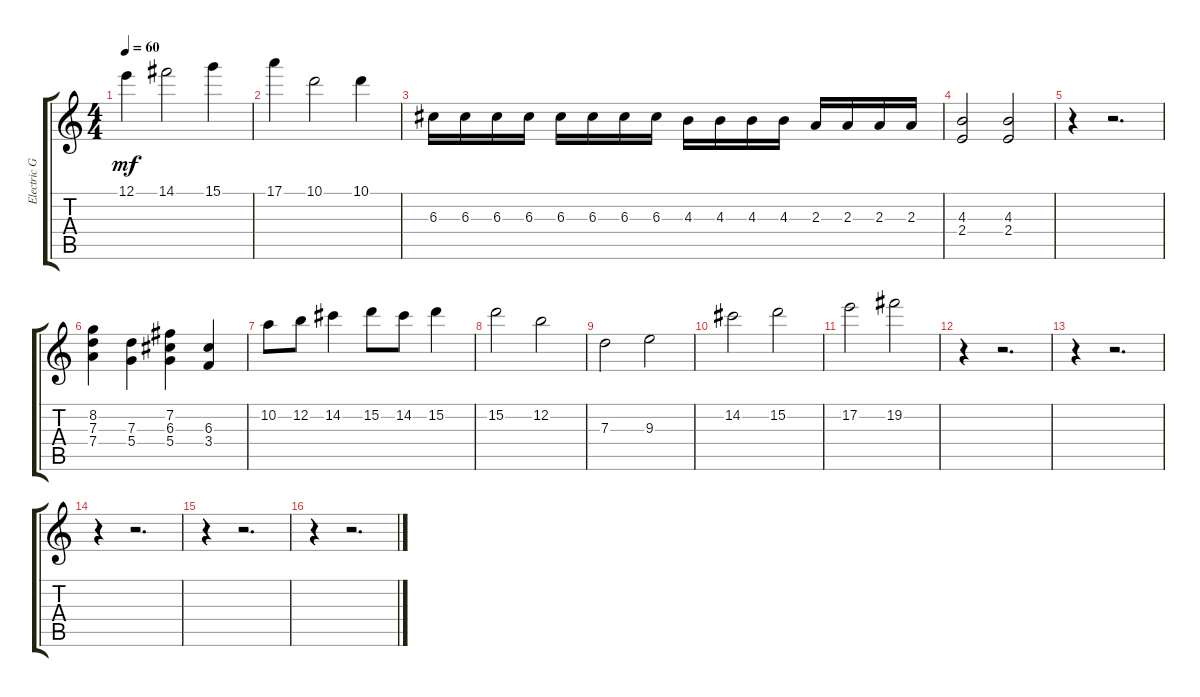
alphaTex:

\track ("Electric Guitar" "Electric G") {instrument distortionguitar}
\staff {score tabs}
\tuning (E4 B3 G3 D3 A2 E2) {hide}
\ts (4 4)
\tempo 60
\clef g2
\ks c
12.1.4{dy mf} 14.1.2 15.1.4 |
17.1.4 10.1.2 10.1.4 |
6.3.16 6.3.16 6.3.16 6.3.16 6.3.16 6.3.16 6.3.16 6.3.16 4.3.16 4.3.16 4.3.16 4.3.16 2.3.16 2.3.16 2.3.16 2.3.16 |
(4.3 2.4).2 (4.3 2.4).2 |
r.4 r.2{d} |
(8.2 7.3 7.4).4 (7.3 5.4).4 (7.2 6.3 5.4).4 (6.3 3.4).4 |
10.2.8 12.2.8 14.2.4 15.2.8 14.2.8 15.2.4 |
15.2.2 12.2.2 |
7.3.2 9.3.2 |
14.2.2 15.2.2 |
17.2.2 19.2.2 |
r.4 r.2{d} |
r.4 r.2{d} |
r.4 r.2{d} |
r.4 r.2{d} |
r.4 r.2{d}
